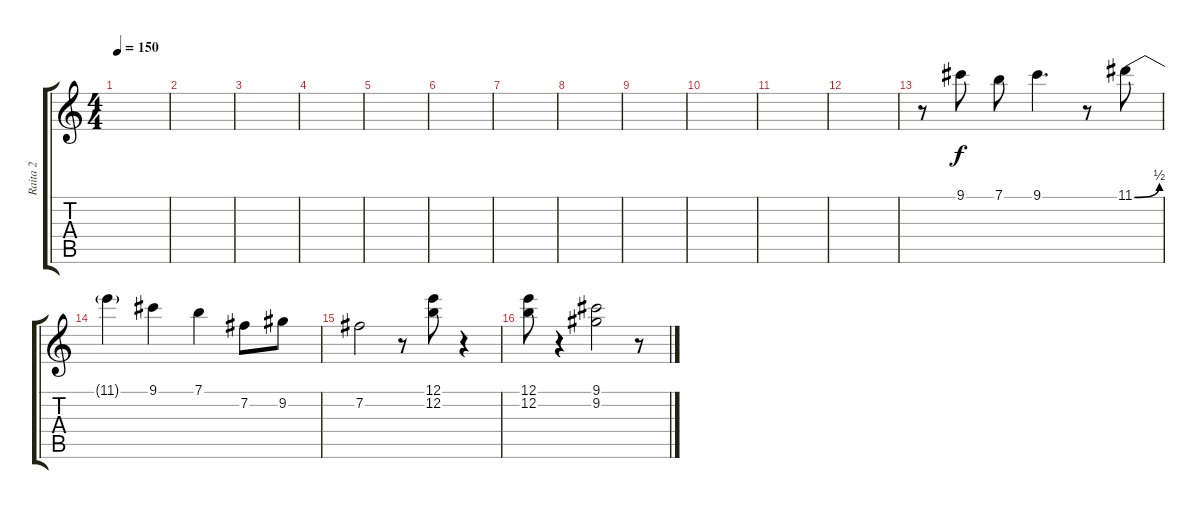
\track ("Raita 2" "Raita 2") {instrument overdrivenguitar}
\staff {score tabs}
\tuning (E4 B3 G3 D3 A2 E2) {hide}
\ts (4 4)
\tempo 150
\clef g2
\ks c
|
|
|
|
|
|
|
|
|
|
|
|
r.8 9.1.8 7.1.8 9.1.4{d} r.8 11.1{be (bend 0 0 60 2)}.8 |
11.1{t}.4 9.1.4 7.1.4 7.2.8 9.2.8 |
7.2.2 r.8 (12.1 12.2).8 r.4 |
(12.1 12.2).8 r.4 (9.1 9.2).2 r.8
